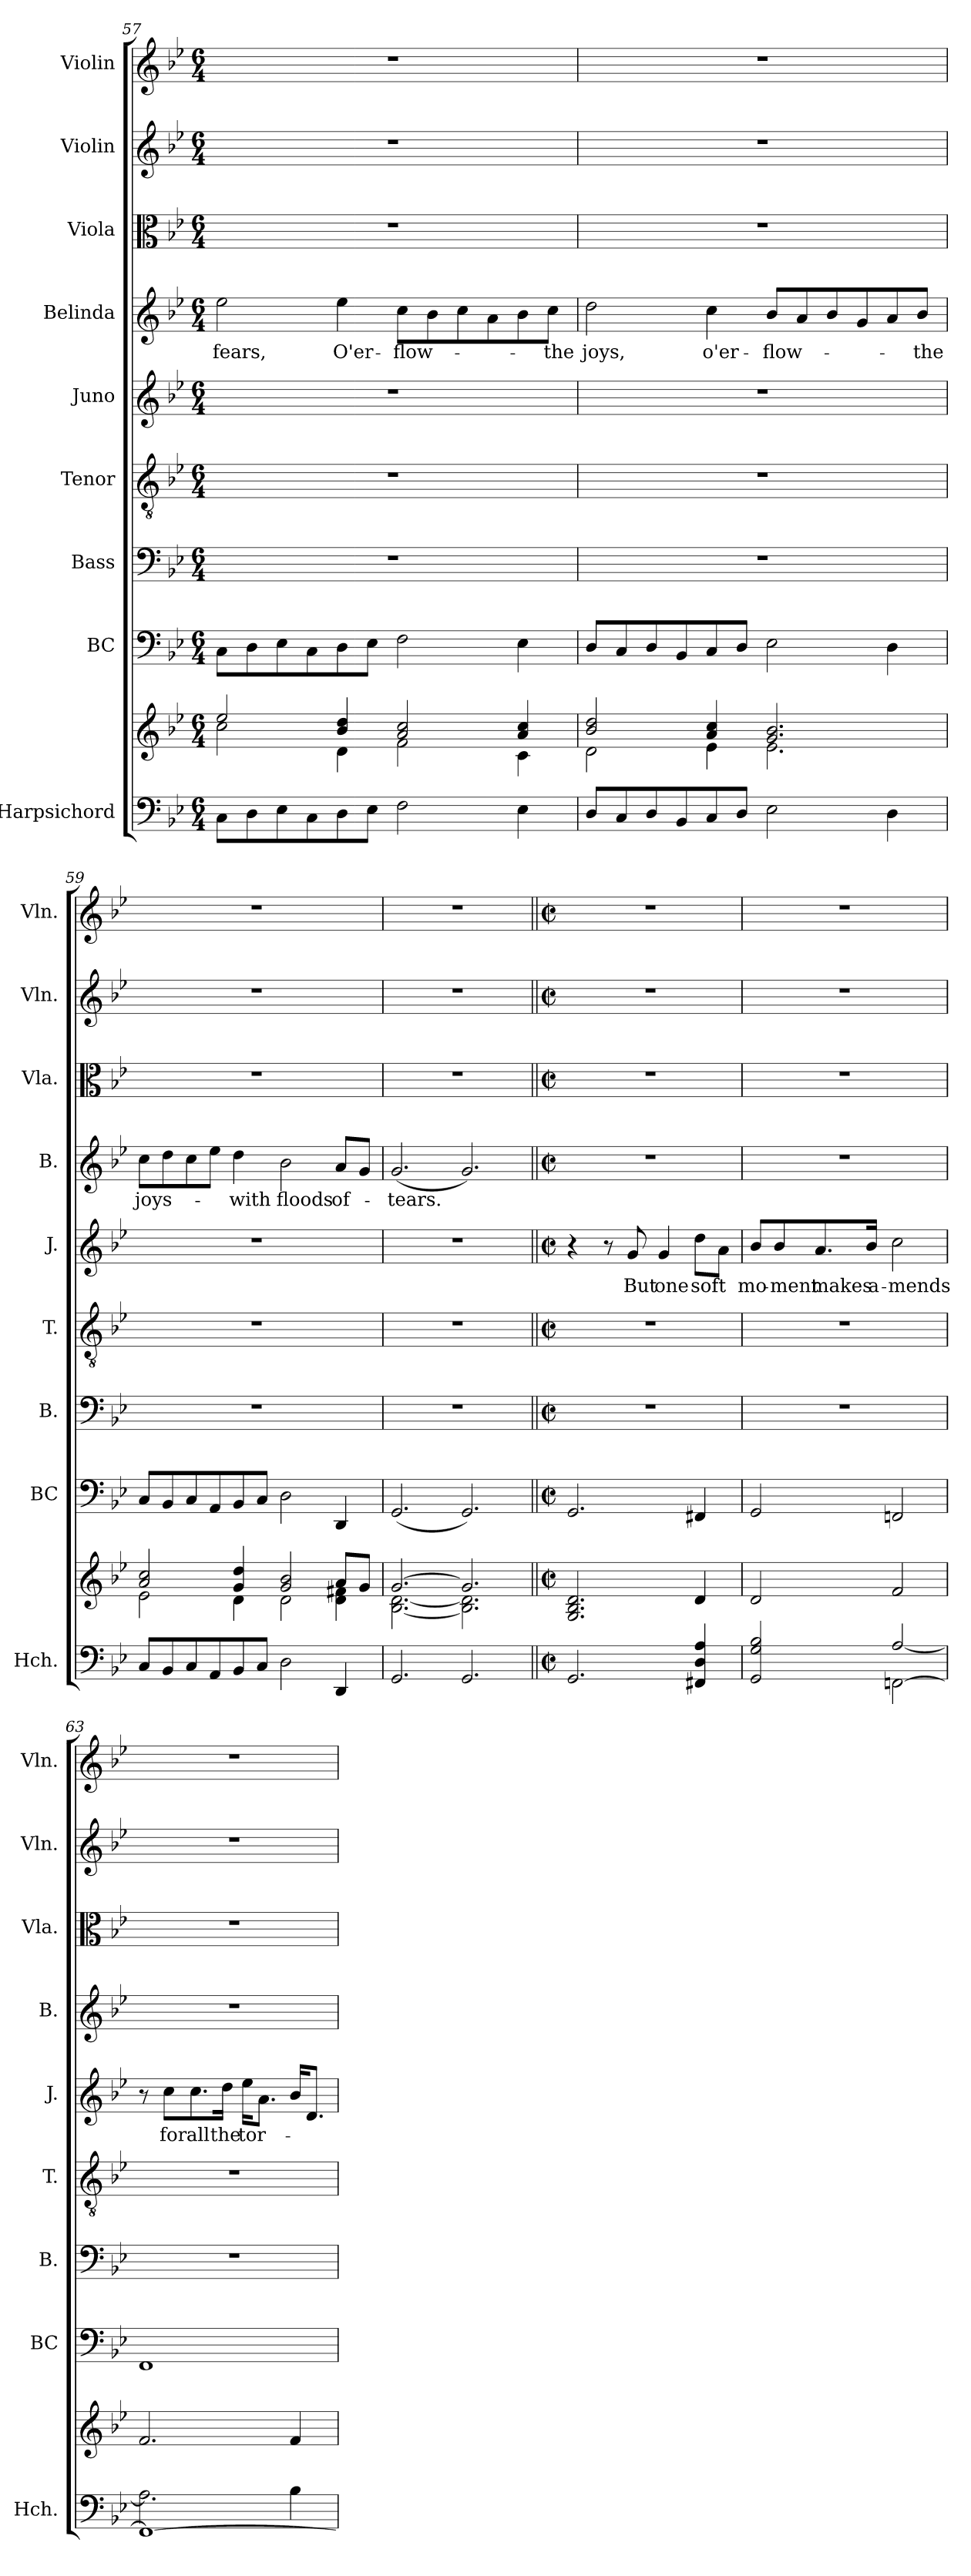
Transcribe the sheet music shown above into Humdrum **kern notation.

**kern	**kern	**kern	**kern	**kern	**kern	**text	**kern	**text	**kern	**kern	**kern
*part9	*part9	*part8	*part7	*part6	*part5	*part5	*part4	*part4	*part3	*part2	*part1
*staff10	*staff9	*staff8	*staff7	*staff6	*staff5	*staff5	*staff4	*staff4	*staff3	*staff2	*staff1
*I"Harpsichord	*	*I"BC	*I"Bass	*I"Tenor	*I"Juno	*	*I"Belinda	*	*I"Viola	*I"Violin	*I"Violin
*I'Hch.	*	*I'BC	*I'B.	*I'T.	*I'J.	*	*I'B.	*	*I'Vla.	*I'Vln.	*I'Vln.
*clefF4	*clefG2	*clefF4	*clefF4	*clefGv2	*clefG2	*	*clefG2	*	*clefC3	*clefG2	*clefG2
*k[b-e-]	*k[b-e-]	*k[b-e-]	*k[b-e-]	*k[b-e-]	*k[b-e-]	*	*k[b-e-]	*	*k[b-e-]	*k[b-e-]	*k[b-e-]
*M6/4	*M6/4	*M6/4	*M6/4	*M6/4	*M6/4	*	*M6/4	*	*M6/4	*M6/4	*M6/4
=57	=57	=57	=57	=57	=57	=57	=57	=57	=57	=57	=57
*	*^	*	*	*	*	*	*	*	*	*	*
!	!	!	!	!	!	!	!	!	!LO:LY:b	!	!	!
8C\L	2ee-/	2cc\	8C\L	1.r	1.r	1.r	.	2ee-\	fears,	1.r	1.r	1.r
8D\	.	.	8D\	.	.	.	.	.	.	.	.	.
8E-\	.	.	8E-\	.	.	.	.	.	.	.	.	.
8C\	.	.	8C\	.	.	.	.	.	.	.	.	.
!	!	!	!	!	!	!	!	!	!LO:LY:b	!	!	!
8D\	4b-/ 4dd/	4d\	8D\	.	.	.	.	4ee-\	O'er-	.	.	.
8E-\J	.	.	8E-\J	.	.	.	.	.	.	.	.	.
!	!	!	!	!	!	!	!	!	!LO:LY:b	!	!	!
2F\	2a/ 2cc/	2f\	2F\	.	.	.	.	8cc\L	-flow-	.	.	.
.	.	.	.	.	.	.	.	8b-\	.	.	.	.
.	.	.	.	.	.	.	.	8cc\	.	.	.	.
.	.	.	.	.	.	.	.	8a\	.	.	.	.
4E-\	4a/ 4cc/	4c\	4E-\	.	.	.	.	8b-\	.	.	.	.
!	!	!	!	!	!	!	!	!	!LO:LY:b	!	!	!
.	.	.	.	.	.	.	.	8cc\J	-the	.	.	.
=58	=58	=58	=58	=58	=58	=58	=58	=58	=58	=58	=58	=58
!	!	!	!	!	!	!	!	!	!LO:LY:b	!	!	!
8D/L	2b-/ 2dd/	2d\	8D/L	1.r	1.r	1.r	.	2dd\	joys,	1.r	1.r	1.r
8C/	.	.	8C/	.	.	.	.	.	.	.	.	.
8D/	.	.	8D/	.	.	.	.	.	.	.	.	.
8BB-/	.	.	8BB-/	.	.	.	.	.	.	.	.	.
!	!	!	!	!	!	!	!	!	!LO:LY:b	!	!	!
8C/	4a/ 4cc/	4e-\	8C/	.	.	.	.	4cc\	o'er-	.	.	.
8D/J	.	.	8D/J	.	.	.	.	.	.	.	.	.
!	!	!	!	!	!	!	!	!	!LO:LY:b	!	!	!
2E-\	2.g/ 2.b-/	2.e-\	2E-\	.	.	.	.	8b-/L	-flow-	.	.	.
.	.	.	.	.	.	.	.	8a/	.	.	.	.
.	.	.	.	.	.	.	.	8b-/	.	.	.	.
.	.	.	.	.	.	.	.	8g/	.	.	.	.
4D\	.	.	4D\	.	.	.	.	8a/	.	.	.	.
!	!	!	!	!	!	!	!	!	!LO:LY:b	!	!	!
.	.	.	.	.	.	.	.	8b-/J	-the	.	.	.
=59	=59	=59	=59	=59	=59	=59	=59	=59	=59	=59	=59	=59
!	!	!	!	!	!	!	!	!	!LO:LY:b	!	!	!
8C/L	2a/ 2cc/	2e-\	8C/L	1.r	1.r	1.r	.	8cc\L	joys-	1.r	1.r	1.r
8BB-/	.	.	8BB-/	.	.	.	.	8dd\	.	.	.	.
8C/	.	.	8C/	.	.	.	.	8cc\	.	.	.	.
8AA/	.	.	8AA/	.	.	.	.	8ee-\J	.	.	.	.
!	!	!	!	!	!	!	!	!	!LO:LY:b	!	!	!
8BB-/	4g/ 4dd/	4d\	8BB-/	.	.	.	.	4dd\	-with	.	.	.
8C/J	.	.	8C/J	.	.	.	.	.	.	.	.	.
!	!	!	!	!	!	!	!	!	!LO:LY:b	!	!	!
2D\	2g/ 2b-/	2d\	2D\	.	.	.	.	2b-\	floods	.	.	.
!	!	!	!	!	!	!	!	!	!LO:LY:b	!	!	!
4DD/	8a/L	4d\ 4f#X\	4DD/	.	.	.	.	8a/L	of-	.	.	.
.	8g/J	.	.	.	.	.	.	8g/J	.	.	.	.
!!LO:LB:g=z
=60	=60	=60	=60	=60	=60	=60	=60	=60	=60	=60	=60	=60
!	!	!	!	!	!	!	!	!	!LO:LY:b	!	!	!
2.GG/	[2.g/	[2.B-\ [2.d\	(2.GG/	1.r	1.r	1.r	.	(2.g/	-tears.	1.r	1.r	1.r
2.GG/	2.g/]	2.B-\] 2.d\]	2.GG/)	.	.	.	.	2.g/)	.	.	.	.
*	*v	*v	*	*	*	*	*	*	*	*	*	*
=61||	=61||	=61||	=61||	=61||	=61||	=61||	=61||	=61||	=61||	=61||	=61||
*M2/2	*M2/2	*M2/2	*M2/2	*M2/2	*M2/2	*	*M2/2	*	*M2/2	*M2/2	*M2/2
*met(c|)	*met(c|)	*met(c|)	*met(c|)	*met(c|)	*met(c|)	*	*met(c|)	*	*met(c|)	*met(c|)	*met(c|)
*	*	*	*	*	*	*	*	*	*	*	*MM80
2.GG/	2.G/ 2.B-/ 2.d/	2.GG/	1r	1r	4r	.	1r	.	1r	1r	1r
.	.	.	.	.	8r	.	.	.	.	.	.
!	!	!	!	!	!	!LO:LY:b	!	!	!	!	!
.	.	.	.	.	8g/	But	.	.	.	.	.
!	!	!	!	!	!	!LO:LY:b	!	!	!	!	!
.	.	.	.	.	4g/	one	.	.	.	.	.
!	!	!	!	!	!	!LO:LY:b	!	!	!	!	!
4FF#X/ 4D/ 4A/	4d/	4FF#X/	.	.	8dd\L	soft	.	.	.	.	.
.	.	.	.	.	8a\J	.	.	.	.	.	.
=62	=62	=62	=62	=62	=62	=62	=62	=62	=62	=62	=62
*^	*	*	*	*	*	*	*	*	*	*	*
!	!	!	!	!	!	!	!LO:LY:b	!	!	!	!	!
2GG/ 2G/ 2B-/	2ryy	2d/	2GG/	1r	1r	8b-/L	mo-	1r	.	1r	1r	1r
!	!	!	!	!	!	!	!LO:LY:b	!	!	!	!	!
.	.	.	.	.	.	8b-/	-ment	.	.	.	.	.
!	!	!	!	!	!	!	!LO:LY:b	!	!	!	!	!
.	.	.	.	.	.	8.a/	makes	.	.	.	.	.
!	!	!	!	!	!	!	!LO:LY:b	!	!	!	!	!
.	.	.	.	.	.	16b-/Jk	a-	.	.	.	.	.
!	!	!	!	!	!	!	!LO:LY:b	!	!	!	!	!
[2FFn\	[2A/	2f/	2FFn/	.	.	2cc\	-mends	.	.	.	.	.
=63	=63	=63	=63	=63	=63	=63	=63	=63	=63	=63	=63	=63
1FF_	2.A\]	2.f/	1FF	1r	1r	8r	.	1r	.	1r	1r	1r
!	!	!	!	!	!	!	!LO:LY:b	!	!	!	!	!
.	.	.	.	.	.	8cc\L	for	.	.	.	.	.
!	!	!	!	!	!	!	!LO:LY:b	!	!	!	!	!
.	.	.	.	.	.	8.cc\	all	.	.	.	.	.
!	!	!	!	!	!	!	!LO:LY:b	!	!	!	!	!
.	.	.	.	.	.	16dd\Jk	the	.	.	.	.	.
!	!	!	!	!	!	!	!LO:LY:b	!	!	!	!	!
.	.	.	.	.	.	16ee-\KL	tor-	.	.	.	.	.
.	.	.	.	.	.	8.a\J	.	.	.	.	.	.
.	4B-\	4f/	.	.	.	16b-/KL	.	.	.	.	.	.
.	.	.	.	.	.	8.d/J	.	.	.	.	.	.
*v	*v	*	*	*	*	*	*	*	*	*	*	*
=	=	=	=	=	=	=	=	=	=	=	=
*-	*-	*-	*-	*-	*-	*-	*-	*-	*-	*-	*-
